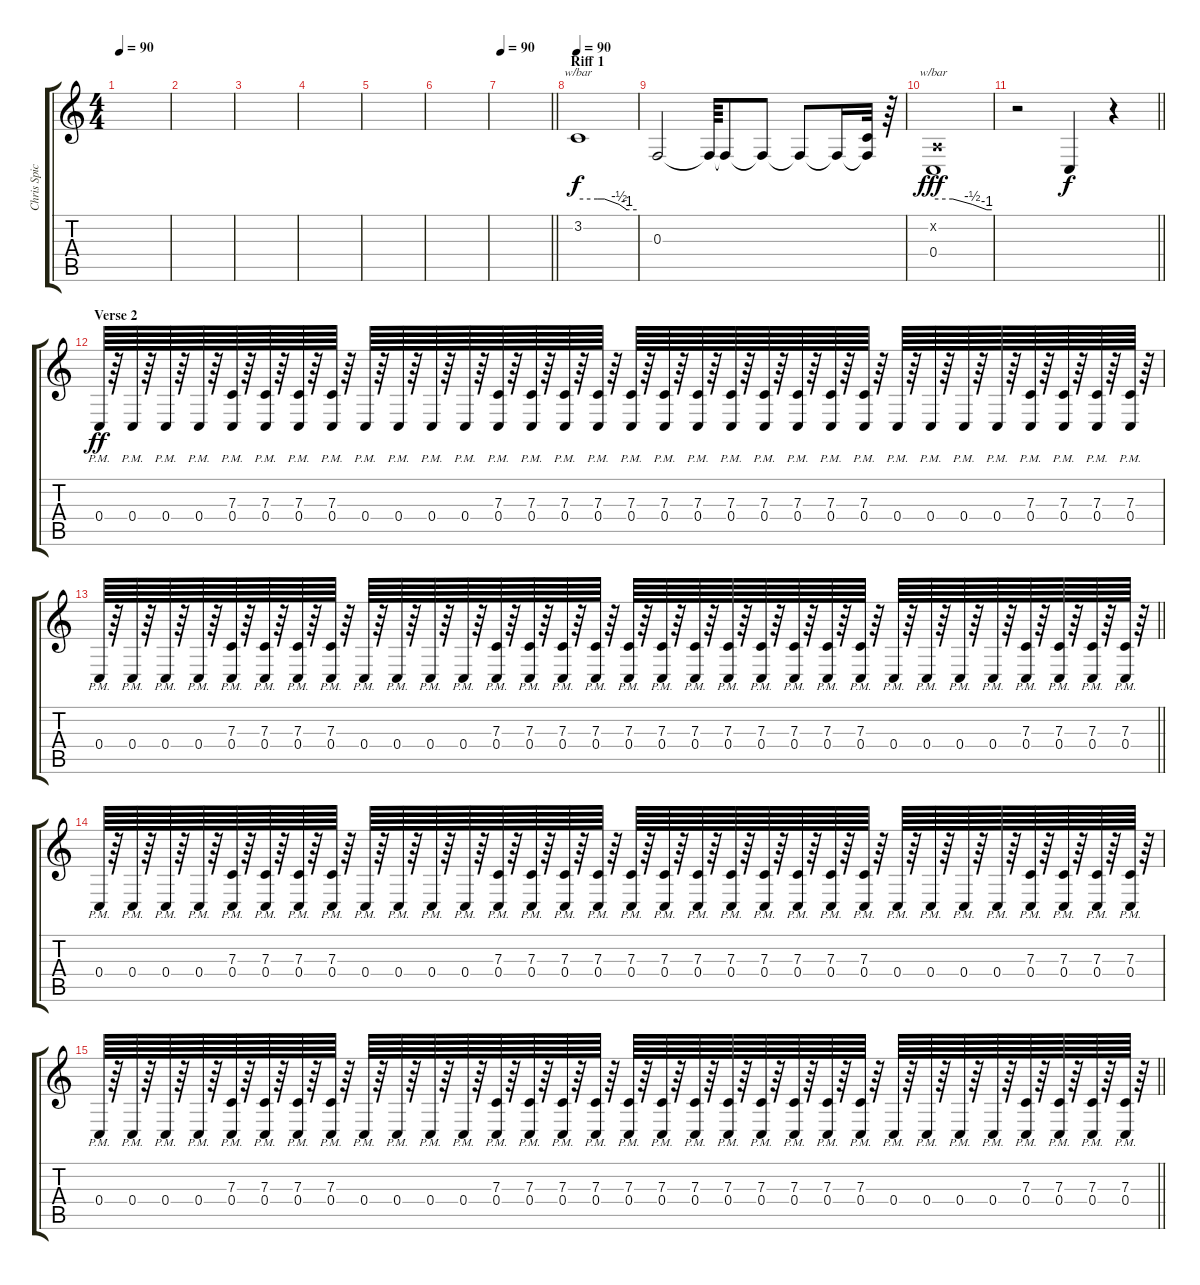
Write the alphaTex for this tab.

\track ("Chris Spicuzza" "Chris Spic") {instrument pad2warm}
\staff {score tabs}
\tuning (D4 A3 F3 C3 G2 C2) {hide}
\ts (4 4)
\tempo 90
\clef g2
\ks c
|
|
|
|
|
|
\tempo 90
\barLineRight lightlight
|
\section ("" "Riff 1")
\tempo 90
3.2.1{tbe (custom default 0 0 20 0 27 0 42 -2 50 -4 60 -4) volume 12} |
0.3.2{dy f} 0.3{t}.64{volume 0} 0.3{t}.8 0.3{t}.8 0.3{t}.8 0.3{t}.16 (3.2{t} 0.3{t}).32 r.64 |
(0.2{x} 0.4).1{tbe (custom default 0 0 20 0 40 -2 55 -4 60 -4) dy fff volume 13} |
\barLineRight lightlight
r.2 0.4{t}.4{dy f volume 0} r.4 |
\section ("" "Verse 2")
0.4{pm}.64{dy ff volume 16 balance 0 instrument recorder} r.64 0.4{pm}.64{balance 16} r.64 0.4{pm}.64 r.64 0.4{pm}.64 r.64 (7.3{pm} 0.4).64 r.64 (7.3{pm} 0.4).64 r.64 (7.3{pm} 0.4).64 r.64 (7.3{pm} 0.4).64 r.64 0.4{pm}.64 r.64 0.4{pm}.64 r.64 0.4{pm}.64 r.64 0.4{pm}.64 r.64 (7.3{pm} 0.4).64 r.64 (7.3{pm} 0.4).64 r.64 (7.3{pm} 0.4).64 r.64 (7.3{pm} 0.4).64 r.64 (7.3{pm} 0.4{pm}).64 r.64 (7.3{pm} 0.4{pm}).64{balance 0} r.64 (7.3{pm} 0.4{pm}).64 r.64 (7.3{pm} 0.4{pm}).64 r.64 (7.3{pm} 0.4).64 r.64 (7.3{pm} 0.4).64 r.64 (7.3{pm} 0.4).64 r.64 (7.3{pm} 0.4).64 r.64 0.4{pm}.64 r.64 0.4{pm}.64 r.64 0.4{pm}.64 r.64 0.4{pm}.64 r.64 (7.3{pm} 0.4).64 r.64 (7.3{pm} 0.4).64 r.64 (7.3{pm} 0.4).64 r.64 (7.3{pm} 0.4).64 r.64 |
\barLineRight lightlight
0.4{pm}.64{volume 16 balance 16 instrument recorder} r.64 0.4{pm}.64 r.64 0.4{pm}.64 r.64 0.4{pm}.64 r.64 (7.3{pm} 0.4).64 r.64 (7.3{pm} 0.4).64 r.64 (7.3{pm} 0.4).64 r.64 (7.3{pm} 0.4).64 r.64 0.4{pm}.64 r.64 0.4{pm}.64 r.64 0.4{pm}.64 r.64 0.4{pm}.64 r.64 (7.3{pm} 0.4).64 r.64 (7.3{pm} 0.4).64 r.64 (7.3{pm} 0.4).64 r.64 (7.3{pm} 0.4).64 r.64 (7.3{pm} 0.4{pm}).64 r.64 (7.3{pm} 0.4{pm}).64{balance 0} r.64 (7.3{pm} 0.4{pm}).64 r.64 (7.3{pm} 0.4{pm}).64 r.64 (7.3{pm} 0.4).64 r.64 (7.3{pm} 0.4).64 r.64 (7.3{pm} 0.4).64 r.64 (7.3{pm} 0.4).64 r.64 0.4{pm}.64 r.64 0.4{pm}.64 r.64 0.4{pm}.64 r.64 0.4{pm}.64 r.64 (7.3{pm} 0.4).64 r.64 (7.3{pm} 0.4).64 r.64 (7.3{pm} 0.4).64 r.64 (7.3{pm} 0.4).64 r.64 |
0.4{pm}.64{volume 16 balance 16 instrument recorder} r.64 0.4{pm}.64 r.64 0.4{pm}.64 r.64 0.4{pm}.64 r.64 (7.3{pm} 0.4).64 r.64 (7.3{pm} 0.4).64 r.64 (7.3{pm} 0.4).64 r.64 (7.3{pm} 0.4).64 r.64 0.4{pm}.64 r.64 0.4{pm}.64 r.64 0.4{pm}.64 r.64 0.4{pm}.64 r.64 (7.3{pm} 0.4).64 r.64 (7.3{pm} 0.4).64 r.64 (7.3{pm} 0.4).64 r.64 (7.3{pm} 0.4).64 r.64 (7.3{pm} 0.4{pm}).64 r.64 (7.3{pm} 0.4{pm}).64{balance 8} r.64 (7.3{pm} 0.4{pm}).64 r.64 (7.3{pm} 0.4{pm}).64 r.64 (7.3{pm} 0.4).64 r.64 (7.3{pm} 0.4).64 r.64 (7.3{pm} 0.4).64 r.64 (7.3{pm} 0.4).64 r.64 0.4{pm}.64 r.64 0.4{pm}.64 r.64 0.4{pm}.64 r.64 0.4{pm}.64 r.64 (7.3{pm} 0.4).64 r.64 (7.3{pm} 0.4).64 r.64 (7.3{pm} 0.4).64 r.64 (7.3{pm} 0.4).64 r.64 |
\barLineRight lightlight
0.4{pm}.64{volume 0} r.64 0.4{pm}.64 r.64 0.4{pm}.64 r.64 0.4{pm}.64 r.64 (7.3{pm} 0.4).64 r.64 (7.3{pm} 0.4).64 r.64 (7.3{pm} 0.4).64 r.64 (7.3{pm} 0.4).64 r.64 0.4{pm}.64 r.64 0.4{pm}.64 r.64 0.4{pm}.64 r.64 0.4{pm}.64 r.64 (7.3{pm} 0.4).64 r.64 (7.3{pm} 0.4).64 r.64 (7.3{pm} 0.4).64 r.64 (7.3{pm} 0.4).64 r.64 (7.3{pm} 0.4{pm}).64 r.64 (7.3{pm} 0.4{pm}).64 r.64 (7.3{pm} 0.4{pm}).64 r.64 (7.3{pm} 0.4{pm}).64 r.64 (7.3{pm} 0.4).64 r.64 (7.3{pm} 0.4).64 r.64 (7.3{pm} 0.4).64 r.64 (7.3{pm} 0.4).64 r.64 0.4{pm}.64 r.64 0.4{pm}.64 r.64 0.4{pm}.64 r.64 0.4{pm}.64 r.64 (7.3{pm} 0.4).64 r.64 (7.3{pm} 0.4).64 r.64 (7.3{pm} 0.4).64 r.64 (7.3{pm} 0.4).64 r.64
